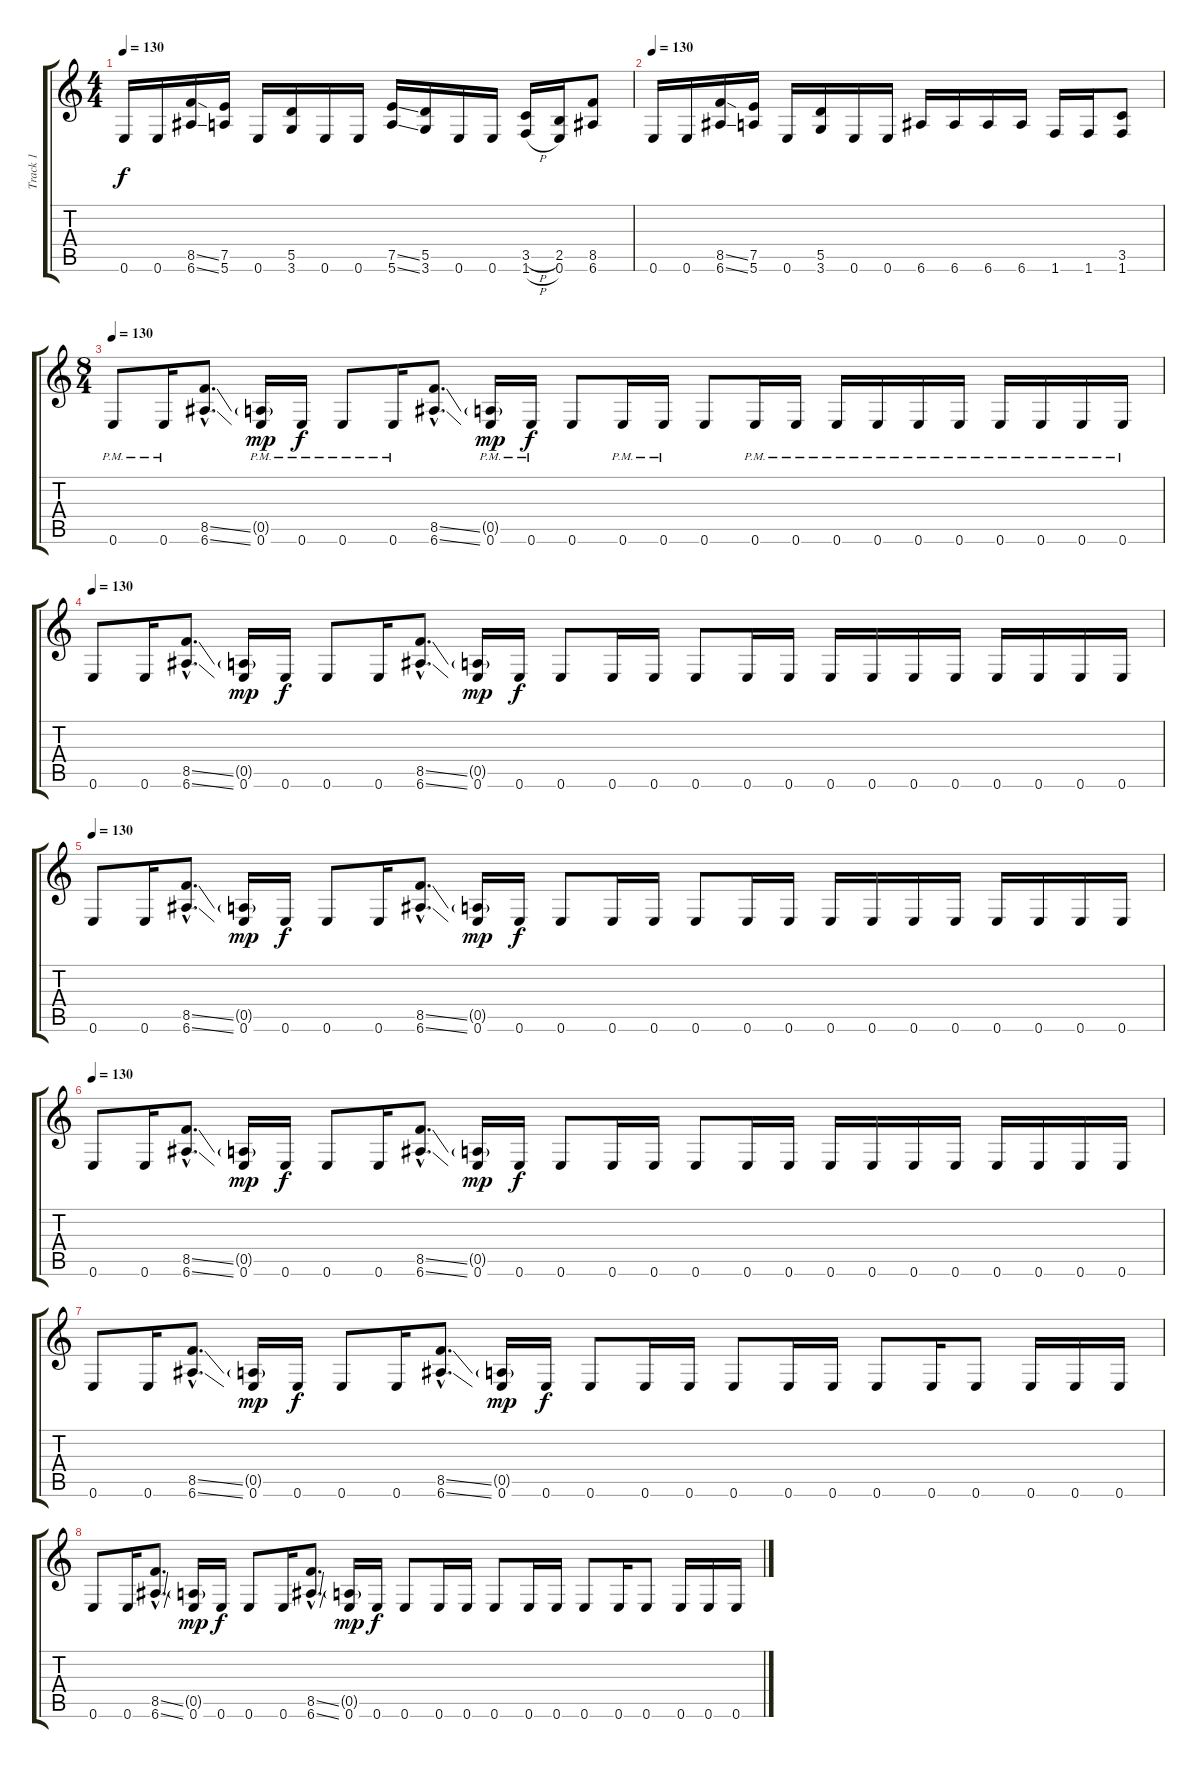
\track ("Track 1" "Track 1") {instrument distortionguitar}
\staff {score tabs}
\tuning (E4 B3 G3 D3 A2 E2) {hide}
\ts (4 4)
\tempo 130
\clef g2
\ks c
0.6.16{dy f} 0.6.16 (8.5{ss} 6.6{ss}).16 (7.5 5.6).16 0.6.16 (5.5 3.6).16 0.6.16 0.6.16 (7.5{ss} 5.6{ss}).16 (5.5 3.6).16 0.6.16 0.6.16 (3.5{h} 1.6{h}).16 (2.5 0.6).16 (8.5 6.6).8 |
\tempo 130
0.6.16 0.6.16 (8.5{ss} 6.6{ss}).16 (7.5 5.6).16 0.6.16 (5.5 3.6).16 0.6.16 0.6.16 6.6.16 6.6.16 6.6.16 6.6.16 1.6.16 1.6.16 (3.5 1.6).8 |
\ts (8 4)
\tempo 130
0.6{pm}.8 0.6{pm}.16 (8.5{ss hac} 6.6{ss hac}).8{d} (0.5{g} 0.6{pm}).16{dy mp} 0.6{pm}.16{dy f} 0.6{pm}.8 0.6{pm}.16 (8.5{ss hac} 6.6{ss hac}).8{d} (0.5{g} 0.6{pm}).16{dy mp} 0.6{pm}.16{dy f} 0.6.8 0.6{pm}.16 0.6{pm}.16 0.6.8 0.6{pm}.16 0.6{pm}.16 0.6{pm}.16 0.6{pm}.16 0.6{pm}.16 0.6{pm}.16 0.6{pm}.16 0.6{pm}.16 0.6{pm}.16 0.6{pm}.16 |
\tempo 130
0.6.8 0.6.16 (8.5{ss hac} 6.6{ss hac}).8{d} (0.5{g} 0.6).16{dy mp} 0.6.16{dy f} 0.6.8 0.6.16 (8.5{ss hac} 6.6{ss hac}).8{d} (0.5{g} 0.6).16{dy mp} 0.6.16{dy f} 0.6.8 0.6.16 0.6.16 0.6.8 0.6.16 0.6.16 0.6.16 0.6.16 0.6.16 0.6.16 0.6.16 0.6.16 0.6.16 0.6.16 |
\tempo 130
0.6.8 0.6.16 (8.5{ss hac} 6.6{ss hac}).8{d} (0.5{g} 0.6).16{dy mp} 0.6.16{dy f} 0.6.8 0.6.16 (8.5{ss hac} 6.6{ss hac}).8{d} (0.5{g} 0.6).16{dy mp} 0.6.16{dy f} 0.6.8 0.6.16 0.6.16 0.6.8 0.6.16 0.6.16 0.6.16 0.6.16 0.6.16 0.6.16 0.6.16 0.6.16 0.6.16 0.6.16 |
\tempo 130
0.6.8 0.6.16 (8.5{ss hac} 6.6{ss hac}).8{d} (0.5{g} 0.6).16{dy mp} 0.6.16{dy f} 0.6.8 0.6.16 (8.5{ss hac} 6.6{ss hac}).8{d} (0.5{g} 0.6).16{dy mp} 0.6.16{dy f} 0.6.8 0.6.16 0.6.16 0.6.8 0.6.16 0.6.16 0.6.16 0.6.16 0.6.16 0.6.16 0.6.16 0.6.16 0.6.16 0.6.16 |
0.6.8 0.6.16 (8.5{ss hac} 6.6{ss hac}).8{d} (0.5{g} 0.6).16{dy mp} 0.6.16{dy f} 0.6.8 0.6.16 (8.5{ss hac} 6.6{ss hac}).8{d} (0.5{g} 0.6).16{dy mp} 0.6.16{dy f} 0.6.8 0.6.16 0.6.16 0.6.8 0.6.16 0.6.16 0.6.8 0.6.16 0.6.8 0.6.16 0.6.16 0.6.16 |
0.6.8 0.6.16 (8.5{ss hac} 6.6{ss hac}).8{d} (0.5{g} 0.6).16{dy mp} 0.6.16{dy f} 0.6.8 0.6.16 (8.5{ss hac} 6.6{ss hac}).8{d} (0.5{g} 0.6).16{dy mp} 0.6.16{dy f} 0.6.8 0.6.16 0.6.16 0.6.8 0.6.16 0.6.16 0.6.8 0.6.16 0.6.8 0.6.16 0.6.16 0.6.16
